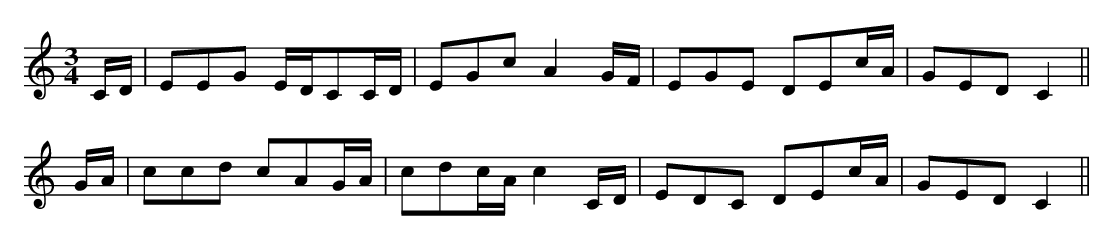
X:1
M:3/4
K:C
C/D/|EEG E/D/CC/D/|EGc A2G/F/|EGE DEc/A/|GED C2||
G/A/|ccd cAG/A/|cdc/A/ c2C/D/|EDC DEc/A/|GED C2||
